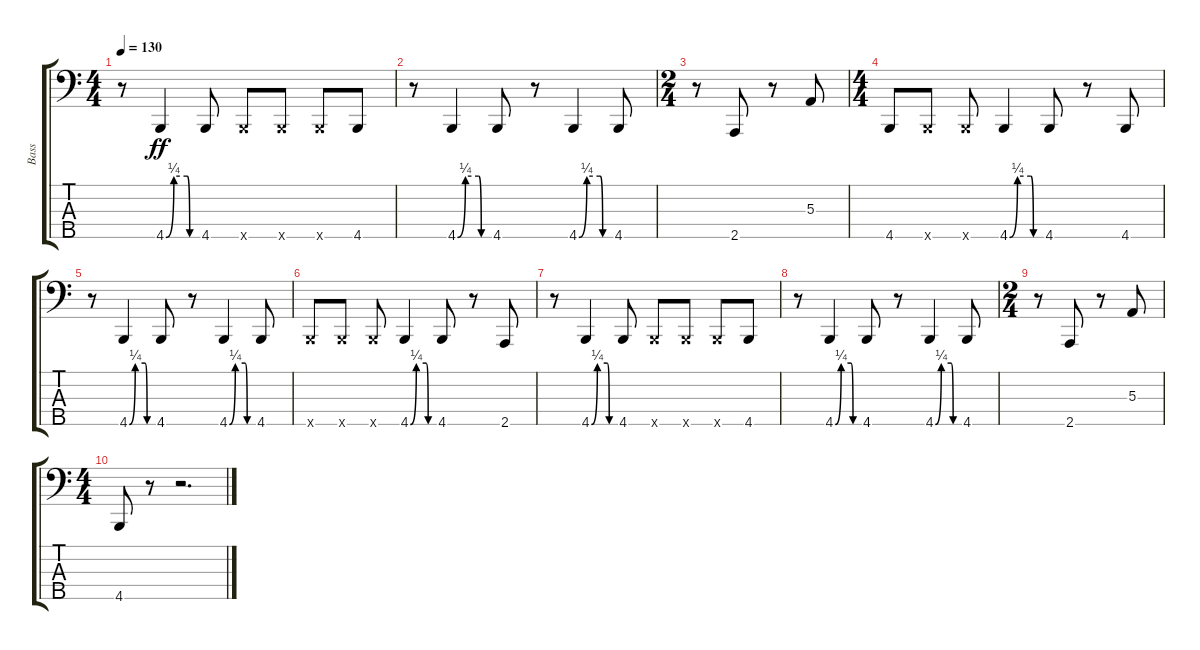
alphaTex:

\track ("Bass" "Bass") {instrument electricbassfinger}
\staff {score tabs}
\tuning (D2 A1 E1 A0 G0) {hide}
\ts (4 4)
\tempo 130
\clef f4
\ks c
r.8{dy ff} 4.5{be (custom 0 0 15 1 40 1 45 0 60 0)}.4 4.5.8 4.5{x}.8 4.5{x}.8 4.5{x}.8 4.5.8 |
r.8 4.5{be (custom 0 0 15 1 40 1 45 0 60 0)}.4 4.5.8 r.8 4.5{be (custom 0 0 15 1 40 1 45 0 60 0)}.4 4.5.8 |
\ts (2 4)
r.8 2.5.8 r.8 5.3.8 |
\ts (4 4)
4.5.8 4.5{x}.8 4.5{x}.8 4.5{be (custom 0 0 15 1 40 1 45 0 60 0)}.4 4.5.8 r.8 4.5.8 |
r.8 4.5{be (custom 0 0 15 1 40 1 45 0 60 0)}.4 4.5.8 r.8 4.5{be (custom 0 0 15 1 40 1 45 0 60 0)}.4 4.5.8 |
4.5{x}.8 4.5{x}.8 4.5{x}.8 4.5{be (custom 0 0 15 1 40 1 45 0 60 0)}.4 4.5.8 r.8 2.5.8 |
r.8 4.5{be (custom 0 0 15 1 40 1 45 0 60 0)}.4 4.5.8 4.5{x}.8 4.5{x}.8 4.5{x}.8 4.5.8 |
r.8 4.5{be (custom 0 0 15 1 40 1 45 0 60 0)}.4 4.5.8 r.8 4.5{be (custom 0 0 15 1 40 1 45 0 60 0)}.4 4.5.8 |
\ts (2 4)
r.8 2.5.8 r.8 5.3.8 |
\ts (4 4)
4.5.8 r.8 r.2{d}
